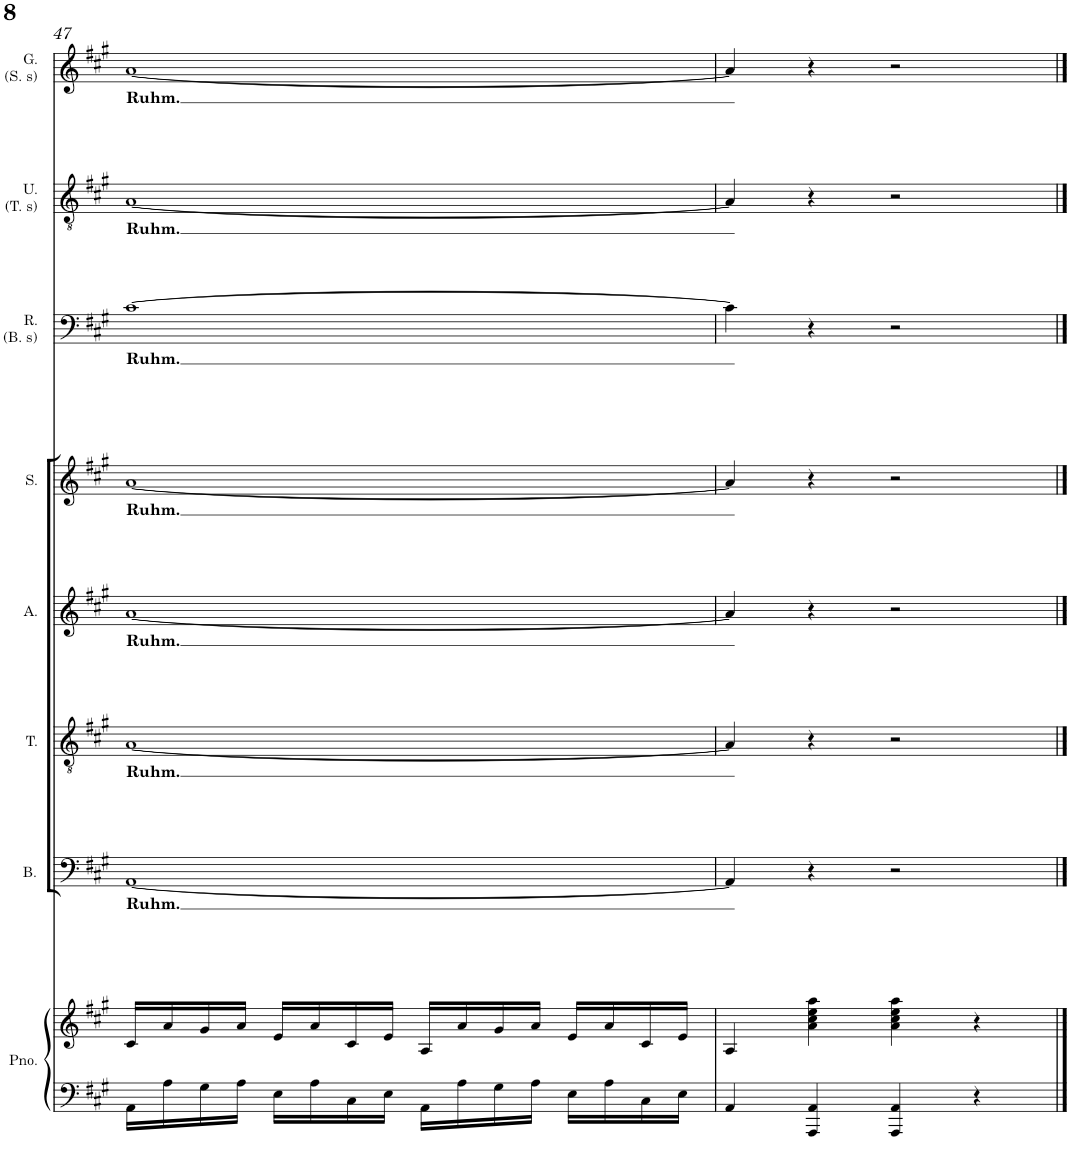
**kern	**kern	**kern	**text	**kern	**text	**kern	**text	**kern	**text	**kern	**text	**kern	**text	**kern	**text
*part8	*part8	*part7	*part7	*part6	*part6	*part5	*part5	*part4	*part4	*part3	*part3	*part2	*part2	*part1	*part1
*staff9	*staff8	*staff7	*staff7	*staff6	*staff6	*staff5	*staff5	*staff4	*staff4	*staff3	*staff3	*staff2	*staff2	*staff1	*staff1
*I"Piano	*	*I"Bass	*	*I"Tenor	*	*I"Alto	*	*I"Soprano	*	*I"Raphael (Bass solo)	*	*I"Uriel (Tenor solo)	*	*I"Gabriel (Soprano solo)	*
*I'Pno.	*	*I'B.	*	*I'T.	*	*I'A.	*	*I'S.	*	*I'R. (B. s)	*	*I'U. (T. s)	*	*I'G. (S. s)	*
!!LO:PB:g=z
*clefF4	*clefG2	*clefF4	*	*clefGv2	*	*clefG2	*	*clefG2	*	*clefF4	*	*clefGv2	*	*clefG2	*
*k[f#c#g#]	*k[f#c#g#]	*k[f#c#g#]	*	*k[f#c#g#]	*	*k[f#c#g#]	*	*k[f#c#g#]	*	*k[f#c#g#]	*	*k[f#c#g#]	*	*k[f#c#g#]	*
*M4/4	*M4/4	*M4/4	*	*M4/4	*	*M4/4	*	*M4/4	*	*M4/4	*	*M4/4	*	*M4/4	*
*met(c)	*met(c)	*met(c)	*	*met(c)	*	*met(c)	*	*met(c)	*	*met(c)	*	*met(c)	*	*met(c)	*
=47	=47	=47	=47	=47	=47	=47	=47	=47	=47	=47	=47	=47	=47	=47	=47
!	!	!	!LO:LY:b	!	!LO:LY:b	!	!LO:LY:b	!	!LO:LY:b	!	!LO:LY:b	!	!LO:LY:b	!	!LO:LY:b
16AA\LL	16c#/LL	[1AA	Ruhm.	[1A	Ruhm.	[1a	Ruhm.	[1a	Ruhm.	[1c#	Ruhm.	[1A	Ruhm.	[1a	Ruhm.
16A\	16a/	.	.	.	.	.	.	.	.	.	.	.	.	.	.
16G#\	16g#/	.	.	.	.	.	.	.	.	.	.	.	.	.	.
16A\JJ	16a/JJ	.	.	.	.	.	.	.	.	.	.	.	.	.	.
16E\LL	16e/LL	.	.	.	.	.	.	.	.	.	.	.	.	.	.
16A\	16a/	.	.	.	.	.	.	.	.	.	.	.	.	.	.
16C#\	16c#/	.	.	.	.	.	.	.	.	.	.	.	.	.	.
16E\JJ	16e/JJ	.	.	.	.	.	.	.	.	.	.	.	.	.	.
16AA\LL	16A/LL	.	.	.	.	.	.	.	.	.	.	.	.	.	.
16A\	16a/	.	.	.	.	.	.	.	.	.	.	.	.	.	.
16G#\	16g#/	.	.	.	.	.	.	.	.	.	.	.	.	.	.
16A\JJ	16a/JJ	.	.	.	.	.	.	.	.	.	.	.	.	.	.
16E\LL	16e/LL	.	.	.	.	.	.	.	.	.	.	.	.	.	.
16A\	16a/	.	.	.	.	.	.	.	.	.	.	.	.	.	.
16C#\	16c#/	.	.	.	.	.	.	.	.	.	.	.	.	.	.
16E\JJ	16e/JJ	.	.	.	.	.	.	.	.	.	.	.	.	.	.
=48	=48	=48	=48	=48	=48	=48	=48	=48	=48	=48	=48	=48	=48	=48	=48
4AA/	4A/	4AA/]	.	4A/]	.	4a/]	.	4a/]	.	4c#\]	.	4A/]	.	4a/]	.
4AAA/ 4AA/	4a\ 4cc#\ 4ee\ 4aa\	4r	.	4r	.	4r	.	4r	.	4r	.	4r	.	4r	.
4AAA/ 4AA/	4a\ 4cc#\ 4ee\ 4aa\	2r	.	2r	.	2r	.	2r	.	2r	.	2r	.	2r	.
4r	4r	.	.	.	.	.	.	.	.	.	.	.	.	.	.
==	==	==	==	==	==	==	==	==	==	==	==	==	==	==	==
*-	*-	*-	*-	*-	*-	*-	*-	*-	*-	*-	*-	*-	*-	*-	*-
